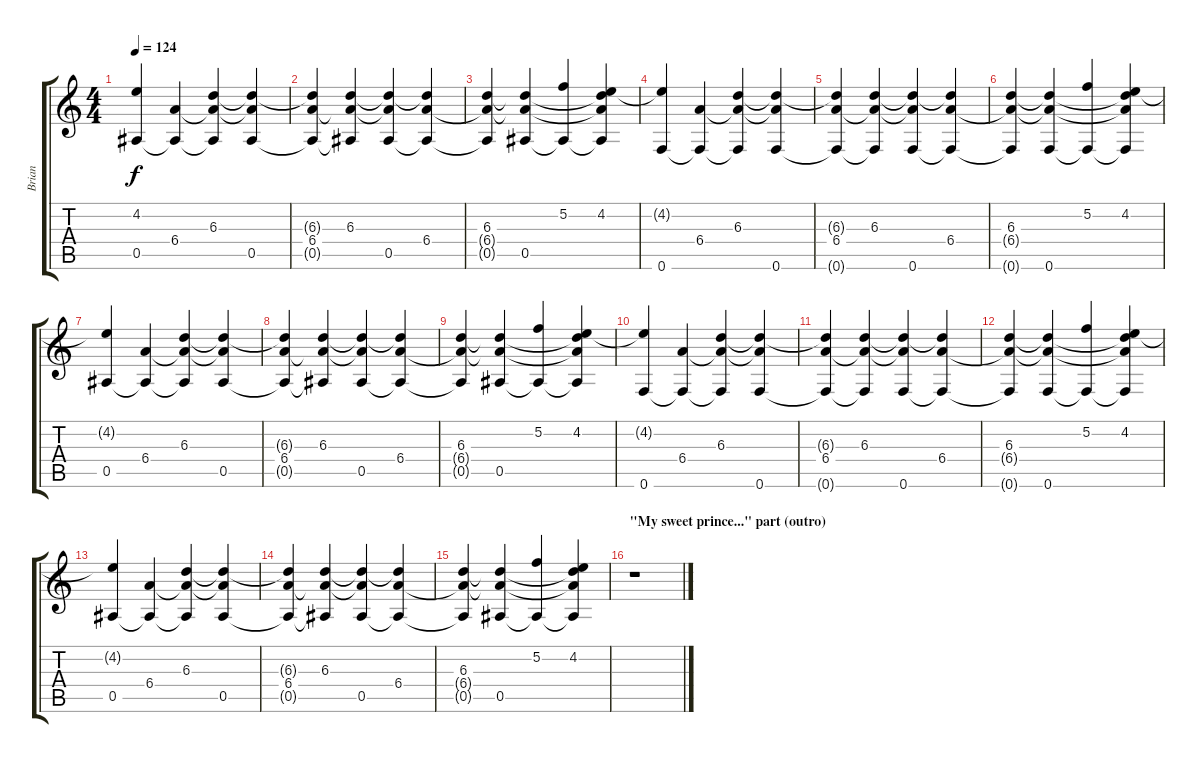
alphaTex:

\track ("Brian" "Brian") {instrument electricguitarclean}
\staff {score tabs}
\tuning (F4 C4 Ab3 Eb3 Bb2 F2) {hide}
\ts (4 4)
\tempo 124
\clef g2
\ks c
(4.2{t} 0.5).4{dy f} (6.4 0.5{t}).4 (6.3 6.4{t} 0.5{t}).4 (6.3{t} 6.4{t} 0.5).4 |
(6.3{t} 6.4 0.5{t}).4 (6.3 6.4{t} 0.5{t}).4 (6.3{t} 6.4{t} 0.5).4 (6.3{t} 6.4 0.5{t}).4 |
(6.3 6.4{t} 0.5{t}).4 (6.3{t} 6.4{t} 0.5).4 (5.2 0.5{t}).4 (4.2 6.3{t} 6.4{t} 0.5{t}).4 |
(4.2{t} 0.6).4 (6.4 0.6{t}).4 (6.3 6.4{t} 0.6{t}).4 (6.3{t} 6.4{t} 0.6).4 |
(6.3{t} 6.4 0.6{t}).4 (6.3 6.4{t} 0.6{t}).4 (6.3{t} 6.4{t} 0.6).4 (6.3{t} 6.4 0.6{t}).4 |
(6.3 6.4{t} 0.6{t}).4 (6.3{t} 6.4{t} 0.6).4 (5.2 0.6{t}).4 (4.2 6.3{t} 6.4{t} 0.6{t}).4 |
(4.2{t} 0.5).4 (6.4 0.5{t}).4 (6.3 6.4{t} 0.5{t}).4 (6.3{t} 6.4{t} 0.5).4 |
(6.3{t} 6.4 0.5{t}).4 (6.3 6.4{t} 0.5{t}).4 (6.3{t} 6.4{t} 0.5).4 (6.3{t} 6.4 0.5{t}).4 |
(6.3 6.4{t} 0.5{t}).4 (6.3{t} 6.4{t} 0.5).4 (5.2 0.5{t}).4 (4.2 6.3{t} 6.4{t} 0.5{t}).4 |
(4.2{t} 0.6).4 (6.4 0.6{t}).4 (6.3 6.4{t} 0.6{t}).4 (6.3{t} 6.4{t} 0.6).4 |
(6.3{t} 6.4 0.6{t}).4 (6.3 6.4{t} 0.6{t}).4 (6.3{t} 6.4{t} 0.6).4 (6.3{t} 6.4 0.6{t}).4 |
(6.3 6.4{t} 0.6{t}).4 (6.3{t} 6.4{t} 0.6).4 (5.2 0.6{t}).4 (4.2 6.3{t} 6.4{t} 0.6{t}).4 |
(4.2{t} 0.5).4 (6.4 0.5{t}).4 (6.3 6.4{t} 0.5{t}).4 (6.3{t} 6.4{t} 0.5).4 |
(6.3{t} 6.4 0.5{t}).4 (6.3 6.4{t} 0.5{t}).4 (6.3{t} 6.4{t} 0.5).4 (6.3{t} 6.4 0.5{t}).4 |
(6.3 6.4{t} 0.5{t}).4 (6.3{t} 6.4{t} 0.5).4 (5.2 0.5{t}).4 (4.2 6.3{t} 6.4{t} 0.5{t}).4 |
\section ("" "\"My sweet prince...\" part (outro)")
r.1
